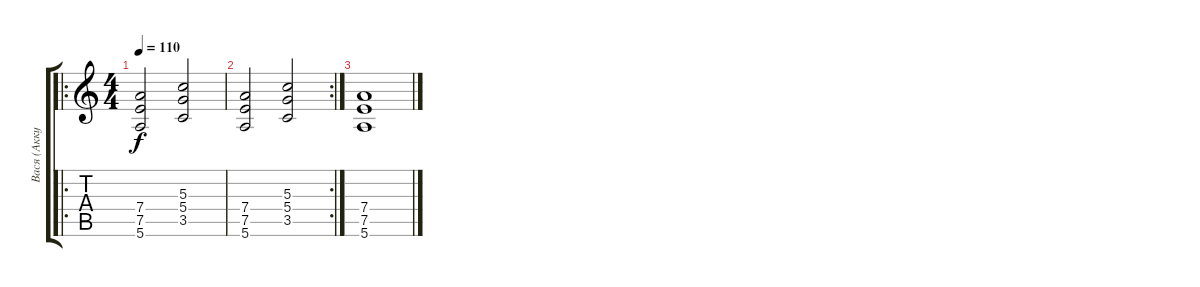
\track ("Вася (Аккустика)" "Вася (Акку") {instrument electricguitarjazz}
\staff {score tabs}
\tuning (E4 B3 G3 D3 A2 E2) {hide}
\ro
\ts (4 4)
\tempo 110
\clef g2
\ks c
(7.4 7.5 5.6).2{dy f} (5.3 5.4 3.5).2 |
\rc 2
(7.4 7.5 5.6).2 (5.3 5.4 3.5).2 |
(7.4 7.5 5.6).1
